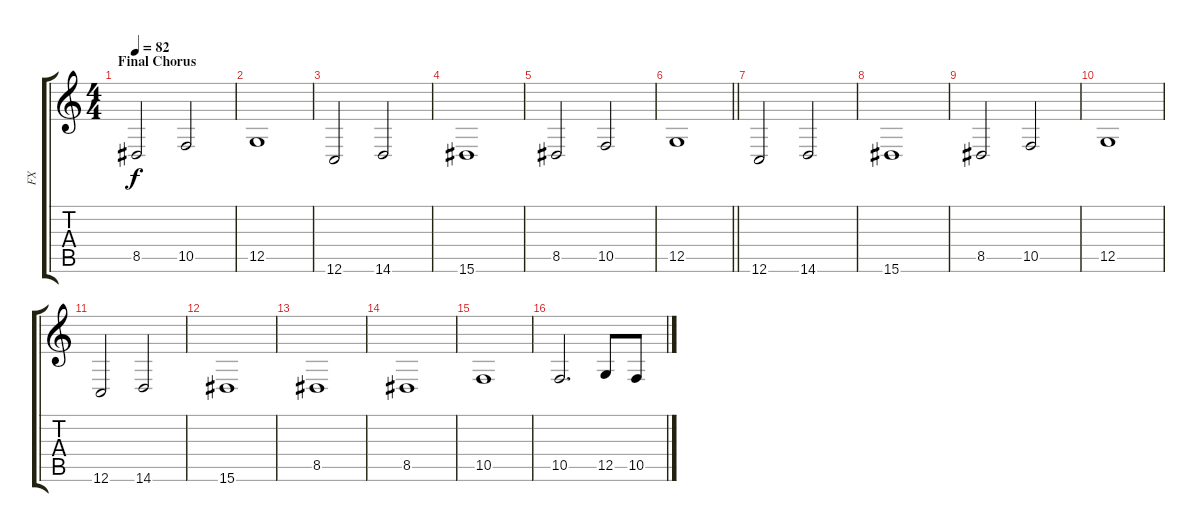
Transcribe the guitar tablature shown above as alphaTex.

\track ("FX" "FX") {instrument stringensemble1}
\staff {score tabs}
\tuning (D4 A3 F3 C3 G2 C2) {hide}
\ts (4 4)
\section ("" "Final Chorus")
\tempo 82
\clef g2
\ks c
8.5.2{dy f volume 16} 10.5.2 |
12.5.1 |
12.6.2 14.6.2 |
15.6.1 |
8.5.2 10.5.2 |
\barLineRight lightlight
12.5.1 |
12.6.2 14.6.2 |
15.6.1 |
8.5.2 10.5.2 |
12.5.1 |
12.6.2 14.6.2 |
15.6.1 |
8.5.1 |
8.5.1 |
10.5.1 |
10.5.2{d} 12.5.8 10.5.8
